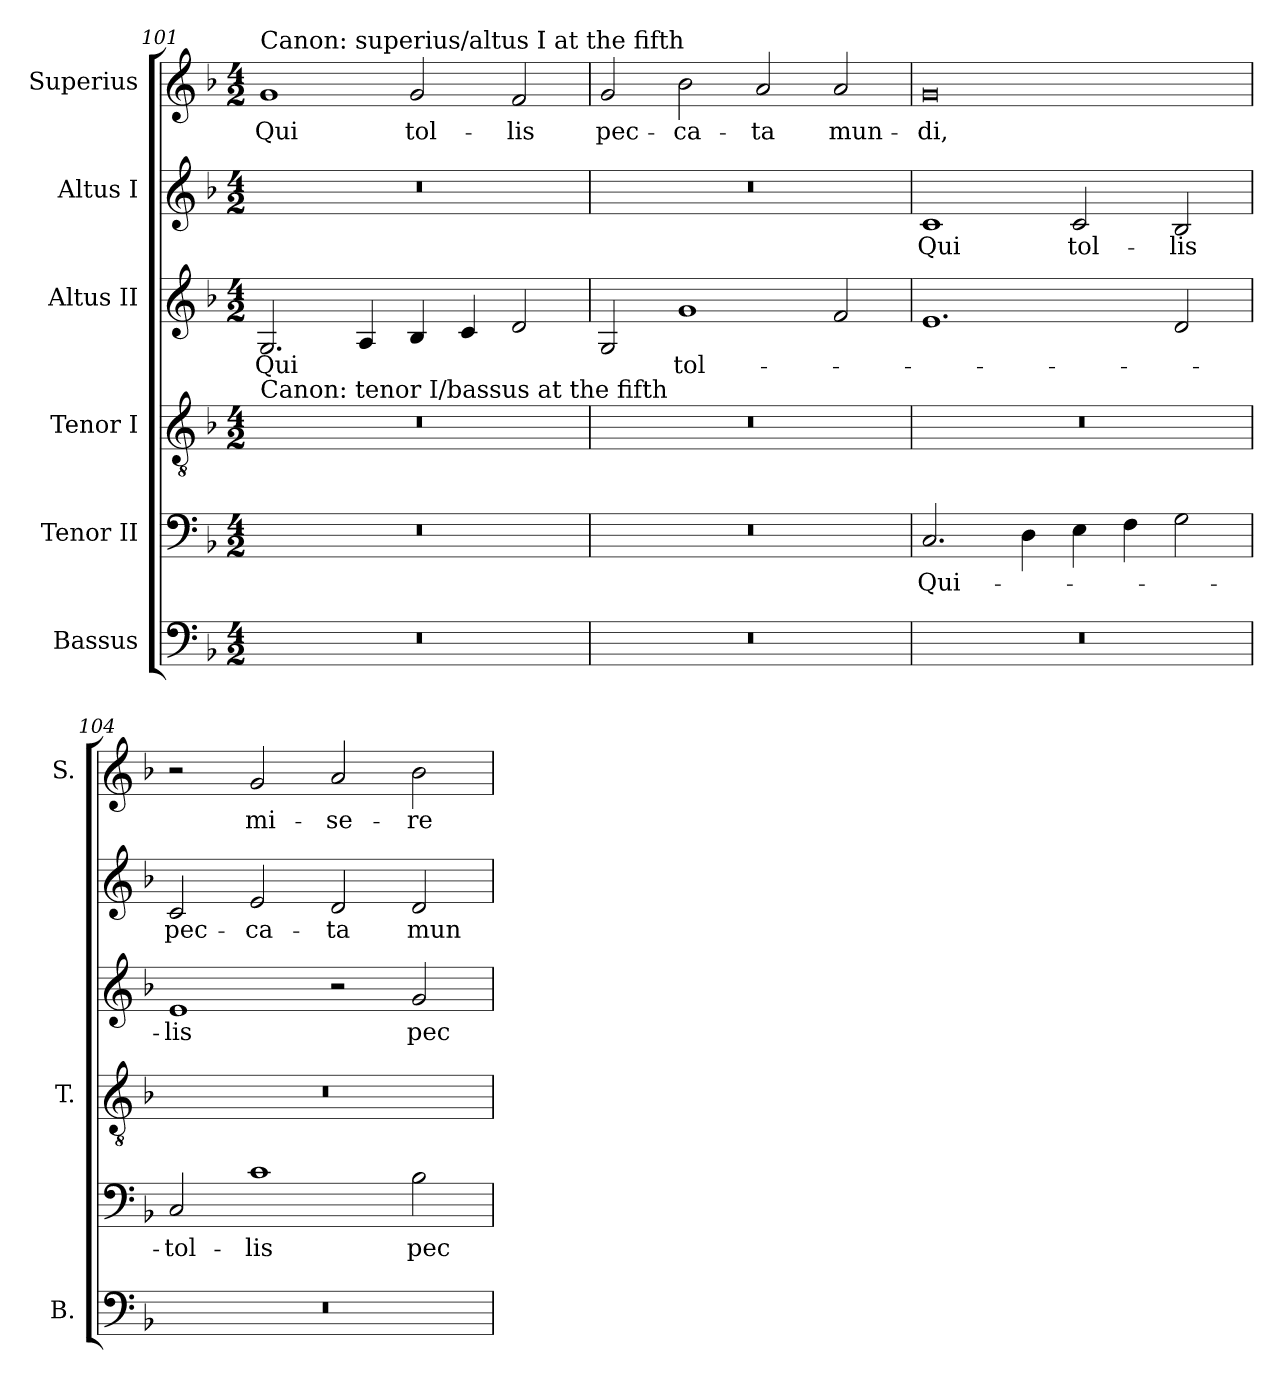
**kern	**kern	**text	**kern	**kern	**text	**kern	**text	**kern	**text
*part6	*part5	*part5	*part4	*part3	*part3	*part2	*part2	*part1	*part1
*staff6	*staff5	*staff5	*staff4	*staff3	*staff3	*staff2	*staff2	*staff1	*staff1
*I"Bassus	*I"Tenor II	*	*I"Tenor I	*I"Altus II	*	*I"Altus I	*	*I"Superius	*
*I'B.	*	*	*I'T.	*	*	*	*	*I'S.	*
!!LO:PB:g=z
*clefF4	*clefF4	*	*clefGv2	*clefG2	*	*clefG2	*	*clefG2	*
*	*	*	*ITrd7c12	*	*	*	*	*	*
*k[b-]	*k[b-]	*	*k[b-]	*k[b-]	*	*k[b-]	*	*k[b-]	*
*F:	*F:	*	*F:	*F:	*	*F:	*	*F:	*
*M4/2	*M4/2	*	*M4/2	*M4/2	*	*M4/2	*	*M4/2	*
=101	=101	=101	=101	=101	=101	=101	=101	=101	=101
!LO:N:vis=1	!LO:N:vis=1	!	!LO:N:vis=1	!	!	!	!	!	!
!	!	!	!	!	!LO:LY:b:color=#000000	!LO:N:vis=1	!	!	!
!	!	!	!	!	!	!	!	!LO:TX:a:t=Canon&colon; superius/altus I at the fifth	!
!	!	!	!LO:TX:a:t=Canon&colon; tenor I/bassus at the fifth	!	!	!	!	!	!
!	!	!	!	!	!	!	!	!	!LO:LY:b:color=#000000
0r	0r	.	0r	2.Gi/	Qui	0r	.	1gi	Qui
.	.	.	.	4Ai/	.	.	.	.	.
!	!	!	!	!	!	!	!	!	!LO:LY:b:color=#000000
.	.	.	.	4B-i/	.	.	.	2gi/	tol-
.	.	.	.	4ci/	.	.	.	.	.
!	!	!	!	!	!	!	!	!	!LO:LY:b:color=#000000
.	.	.	.	2di/	.	.	.	2fi/	-lis
=102	=102	=102	=102	=102	=102	=102	=102	=102	=102
!LO:N:vis=1	!LO:N:vis=1	!	!LO:N:vis=1	!	!	!LO:N:vis=1	!	!	!
!	!	!	!	!	!	!	!	!	!LO:LY:b:color=#000000
0r	0r	.	0r	2Gi/	.	0r	.	2gi/	pec-
!	!	!	!	!	!LO:LY:b:color=#000000	!	!	!	!
!	!	!	!	!	!	!	!	!	!LO:LY:b:color=#000000
.	.	.	.	1gi	tol-	.	.	2b-i\	-ca-
!	!	!	!	!	!	!	!	!	!LO:LY:b:color=#000000
.	.	.	.	.	.	.	.	2ai/	-ta
!	!	!	!	!	!	!	!	!	!LO:LY:b:color=#000000
.	.	.	.	2fi/	.	.	.	2ai/	mun-
=103	=103	=103	=103	=103	=103	=103	=103	=103	=103
!LO:N:vis=1	!	!	!	!	!	!	!	!	!
!	!	!LO:LY:b:color=#000000	!LO:N:vis=1	!	!	!	!	!	!
!	!	!	!	!	!	!	!LO:LY:b:color=#000000	!	!
!	!	!	!	!	!	!	!	!	!LO:LY:b:color=#000000
0r	2.Ci/	Qui-	0r	1.ei	.	1ci	Qui	0gi	-di,
.	4Di\	.	.	.	.	.	.	.	.
!	!	!	!	!	!	!	!LO:LY:b:color=#000000	!	!
.	4Ei\	.	.	.	.	2ci/	tol-	.	.
.	4Fi\	.	.	.	.	.	.	.	.
!	!	!	!	!	!	!	!LO:LY:b:color=#000000	!	!
.	2Gi\	.	.	2di/	.	2B-i/	-lis	.	.
=104	=104	=104	=104	=104	=104	=104	=104	=104	=104
!LO:N:vis=1	!	!	!	!	!	!	!	!	!
!	!	!LO:LY:b:color=#000000	!LO:N:vis=1	!	!	!	!	!	!
!	!	!	!	!	!LO:LY:b:color=#000000	!	!	!	!
!	!	!	!	!	!	!	!LO:LY:b:color=#000000	!	!
0r	2Ci/	-tol-	0r	1ei	-lis	2ci/	pec-	2r	.
!	!	!LO:LY:b:color=#000000	!	!	!	!	!	!	!
!	!	!	!	!	!	!	!LO:LY:b:color=#000000	!	!
!	!	!	!	!	!	!	!	!	!LO:LY:b:color=#000000
.	1ci	-lis	.	.	.	2ei/	-ca-	2gi/	mi-
!	!	!	!	!	!	!	!LO:LY:b:color=#000000	!	!
!	!	!	!	!	!	!	!	!	!LO:LY:b:color=#000000
.	.	.	.	2r	.	2di/	-ta	2ai/	-se-
!	!	!LO:LY:b:color=#000000	!	!	!	!	!	!	!
!	!	!	!	!	!LO:LY:b:color=#000000	!	!	!	!
!	!	!	!	!	!	!	!LO:LY:b:color=#000000	!	!
!	!	!	!	!	!	!	!	!	!LO:LY:b:color=#000000
.	2B-i\	pec-	.	2gi/	pec-	2di/	mun-	2b-i\	-re-
=	=	=	=	=	=	=	=	=	=
*-	*-	*-	*-	*-	*-	*-	*-	*-	*-
